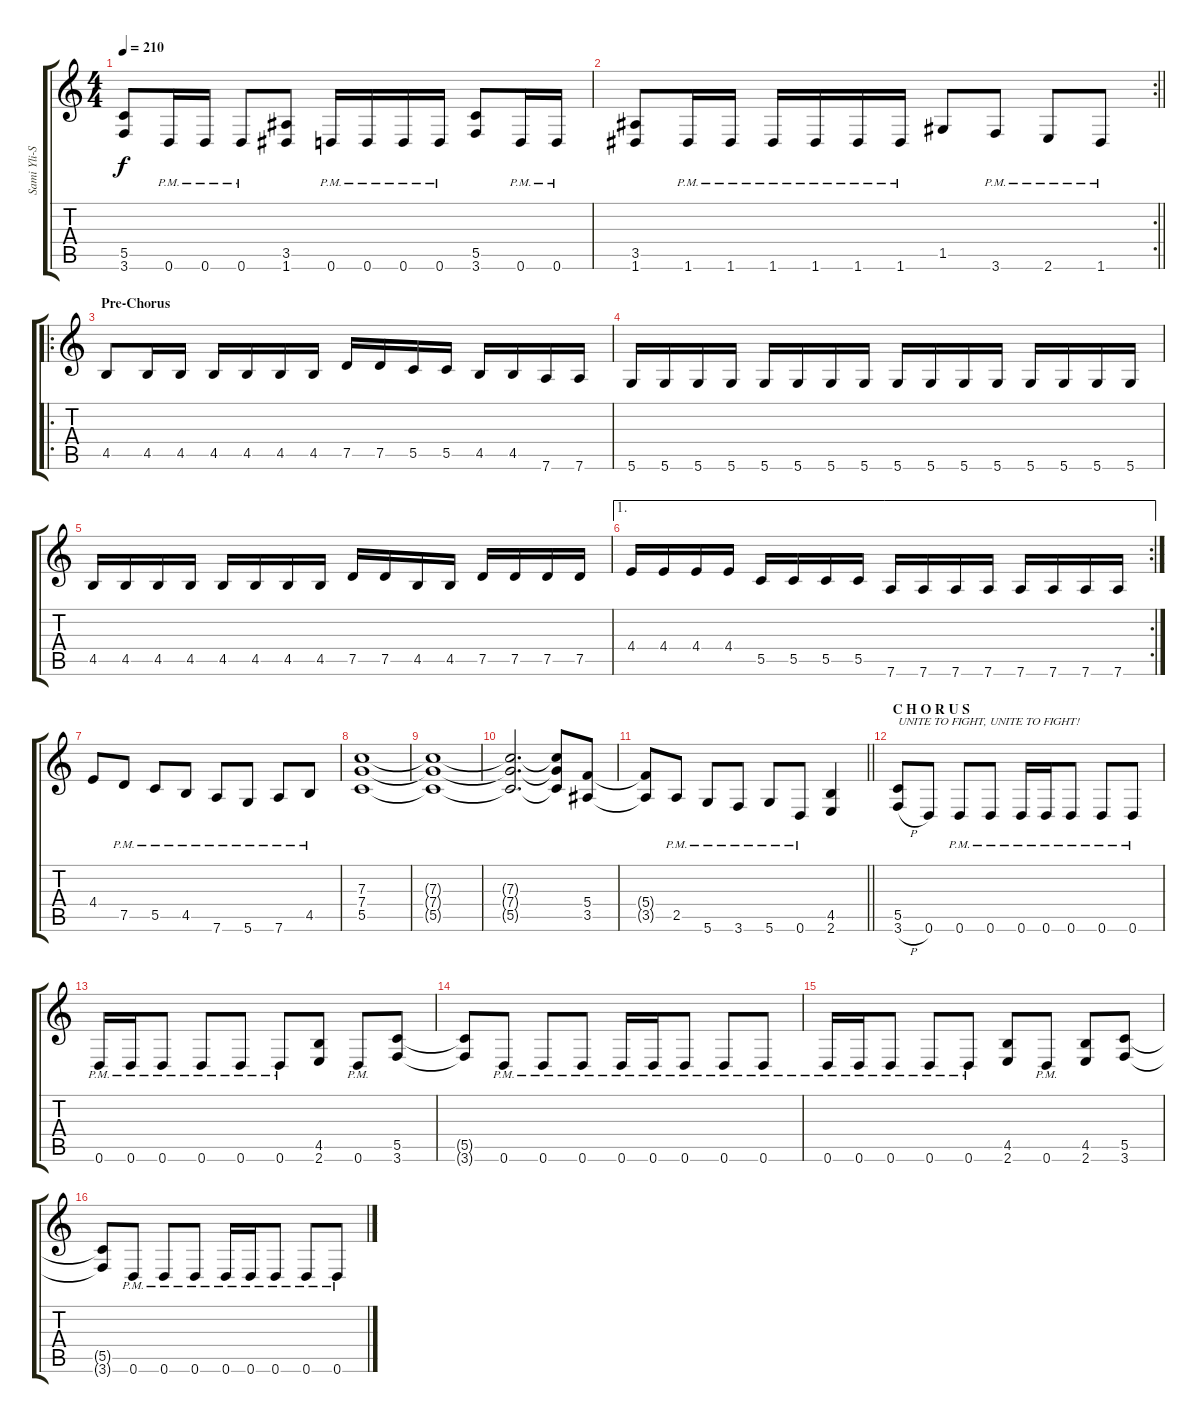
\track ("Sami Yli-Sirniö" "Sami Yli-S") {instrument distortionguitar}
\staff {score tabs}
\tuning (D4 A3 F3 C3 G2 D2) {hide}
\ts (4 4)
\tempo 210
\clef g2
\ks c
(5.5 3.6).8{dy f} 0.6{pm}.16 0.6{pm}.16 0.6{pm}.8 (3.5 1.6).8 0.6{pm}.16 0.6{pm}.16 0.6{pm}.16 0.6{pm}.16 (5.5 3.6).8 0.6{pm}.16 0.6{pm}.16 |
\rc 2
\barLineRight lightlight
(3.5 1.6).8 1.6{pm}.16 1.6{pm}.16 1.6{pm}.16 1.6{pm}.16 1.6{pm}.16 1.6{pm}.16 1.5.8 3.6{pm}.8 2.6{pm}.8 1.6{pm}.8 |
\ro
\section ("" "Pre-Chorus")
4.5.8 4.5.16 4.5.16 4.5.16 4.5.16 4.5.16 4.5.16 7.5.16 7.5.16 5.5.16 5.5.16 4.5.16 4.5.16 7.6.16 7.6.16 |
5.6.16 5.6.16 5.6.16 5.6.16 5.6.16 5.6.16 5.6.16 5.6.16 5.6.16 5.6.16 5.6.16 5.6.16 5.6.16 5.6.16 5.6.16 5.6.16 |
4.5.16 4.5.16 4.5.16 4.5.16 4.5.16 4.5.16 4.5.16 4.5.16 7.5.16 7.5.16 4.5.16 4.5.16 7.5.16 7.5.16 7.5.16 7.5.16 |
\ae 1
\rc 2
4.4.16 4.4.16 4.4.16 4.4.16 5.5.16 5.5.16 5.5.16 5.5.16 7.6.16 7.6.16 7.6.16 7.6.16 7.6.16 7.6.16 7.6.16 7.6.16 |
4.4.8 7.5{pm}.8 5.5{pm}.8 4.5{pm}.8 7.6{pm}.8 5.6{pm}.8 7.6{pm}.8 4.5{pm}.8 |
(7.3 7.4 5.5).1 |
(7.3{t} 7.4{t} 5.5{t}).1 |
(7.3{t} 7.4{t} 5.5{t}).2{d} (7.3{t} 7.4{t} 5.5{t}).8 (5.4 3.5).8 |
\barLineRight lightlight
(5.4{t} 3.5{t}).8 2.5{pm}.8 5.6{pm}.8 3.6{pm}.8 5.6{pm}.8 0.6{pm}.8 (4.5 2.6).4 |
\section ("" "C H O R U S")
(5.5 3.6{h}).8{txt "UNITE TO FIGHT, UNITE TO FIGHT!"} 0.6.8 0.6{pm}.8 0.6{pm}.8 0.6{pm}.16 0.6{pm}.16 0.6{pm}.8 0.6{pm}.8 0.6{pm}.8 |
0.6{pm}.16 0.6{pm}.16 0.6{pm}.8 0.6{pm}.8 0.6{pm}.8 0.6{pm}.8 (4.5 2.6).8 0.6{pm}.8 (5.5 3.6).8 |
(5.5{t} 3.6{t}).8 0.6{pm}.8 0.6{pm}.8 0.6{pm}.8 0.6{pm}.16 0.6{pm}.16 0.6{pm}.8 0.6{pm}.8 0.6{pm}.8 |
0.6{pm}.16 0.6{pm}.16 0.6{pm}.8 0.6{pm}.8 0.6{pm}.8 (4.5 2.6).8 0.6{pm}.8 (4.5 2.6).8 (5.5 3.6).8 |
(5.5{t} 3.6{t}).8 0.6{pm}.8 0.6{pm}.8 0.6{pm}.8 0.6{pm}.16 0.6{pm}.16 0.6{pm}.8 0.6{pm}.8 0.6{pm}.8
